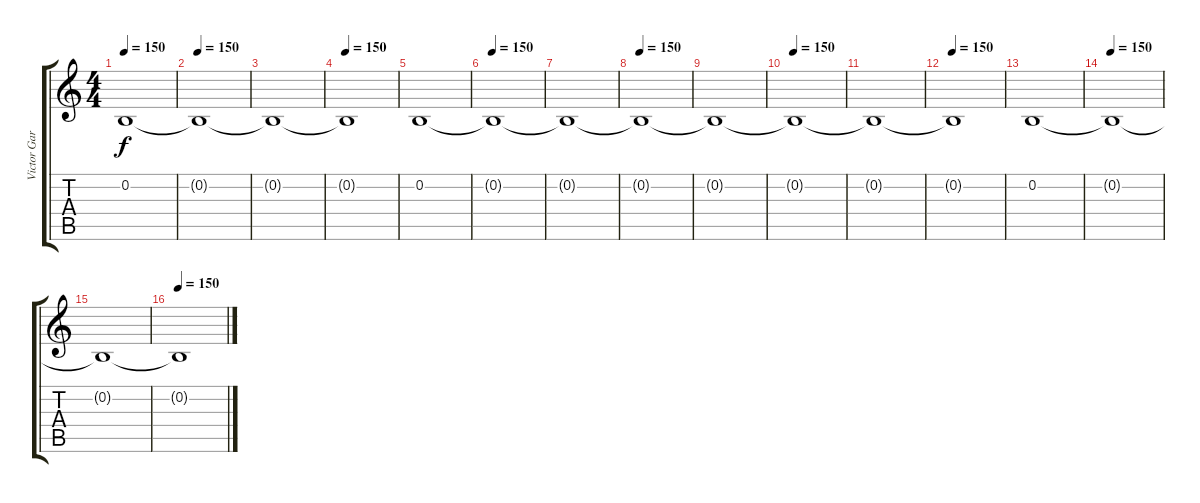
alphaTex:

\track ("Victor García" "Victor Gar") {instrument applause}
\staff {score tabs}
\tuning (E4 B3 G3 D3 A2 E2) {hide}
\ts (4 4)
\tempo 150
\clef g2
\ks c
0.2{t}.1{dy f} |
\tempo 150
0.2{t}.1 |
0.2{t}.1 |
\tempo 150
0.2{t}.1 |
0.2.1 |
\tempo 150
0.2{t}.1 |
0.2{t}.1 |
\tempo 150
0.2{t}.1 |
0.2{t}.1 |
\tempo 150
0.2{t}.1 |
0.2{t}.1 |
\tempo 150
0.2{t}.1 |
0.2.1 |
\tempo 150
0.2{t}.1 |
0.2{t}.1 |
\tempo 150
0.2{t}.1
